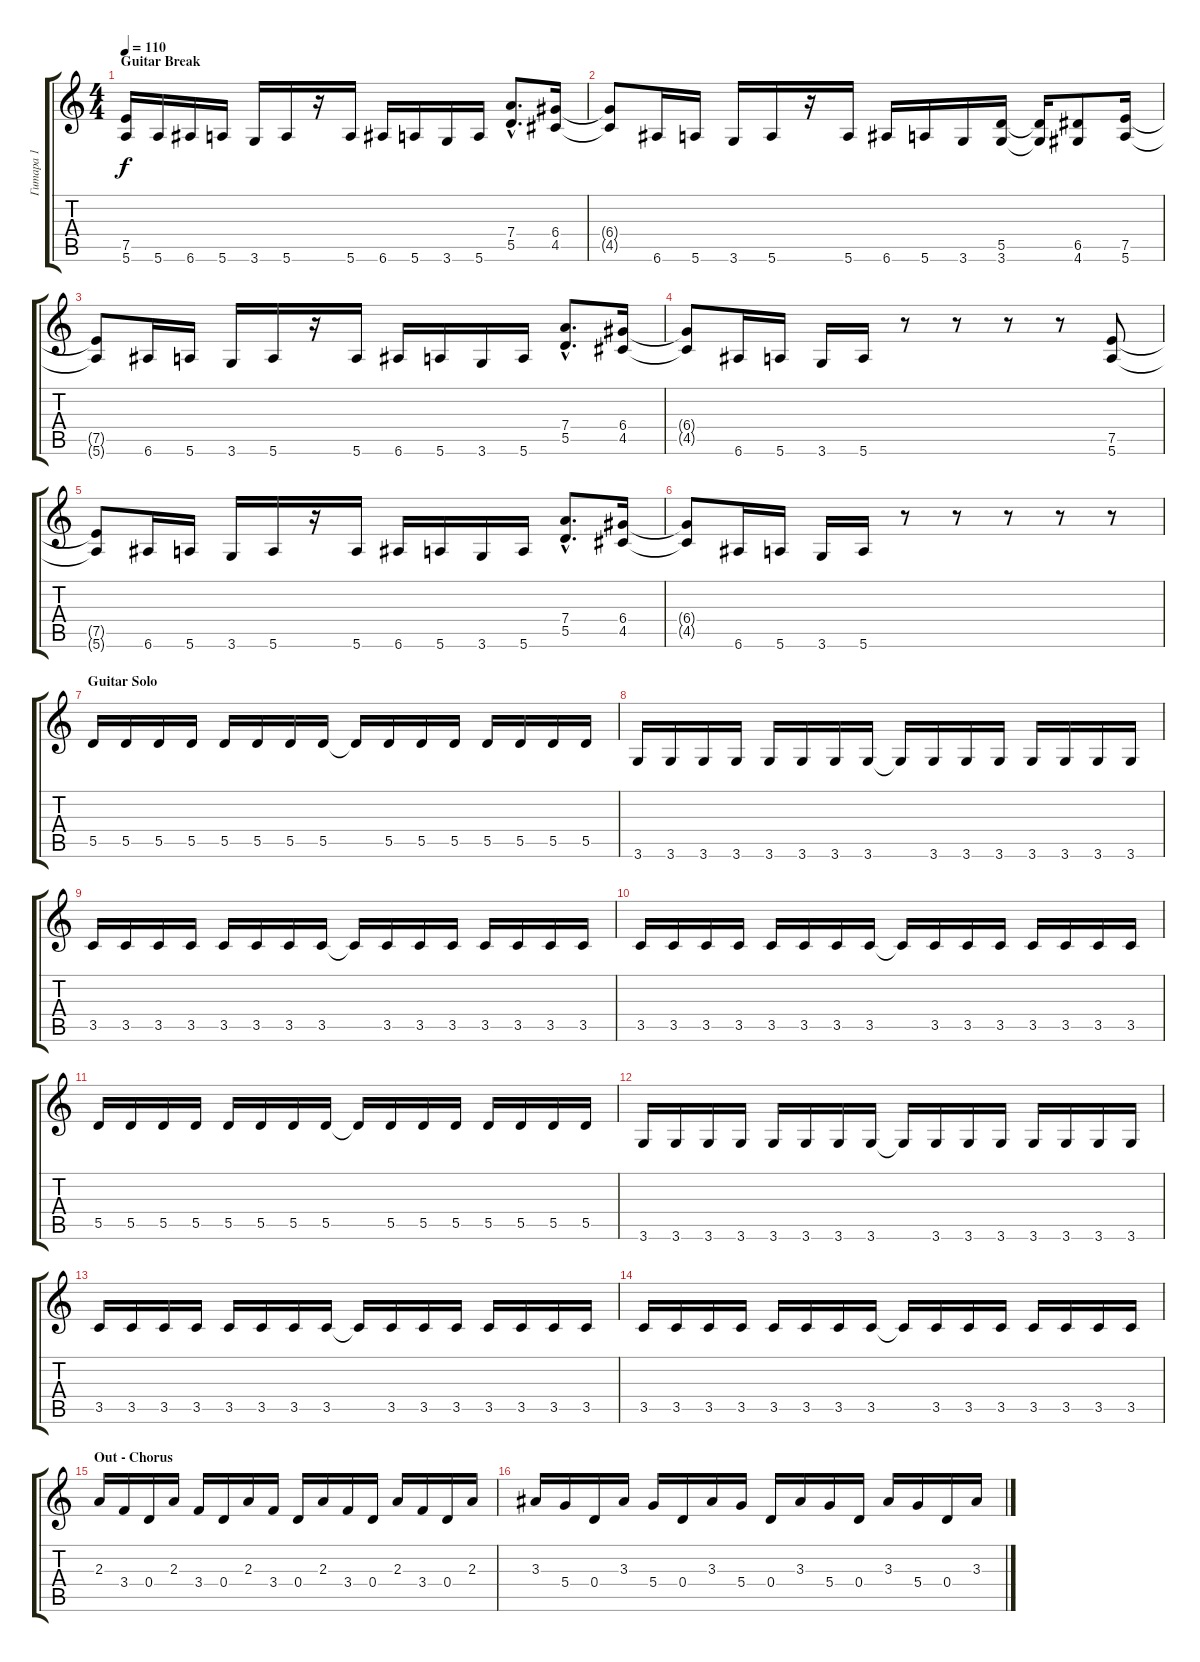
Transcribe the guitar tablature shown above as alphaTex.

\track ("Гитара 1" "Гитара 1") {instrument overdrivenguitar}
\staff {score tabs}
\tuning (E4 B3 G3 D3 A2 E2) {hide}
\ts (4 4)
\section ("" "Guitar Break")
\tempo 110
\clef g2
\ks c
(7.5{t} 5.6{t}).16{dy f} 5.6.16 6.6.16 5.6.16 3.6.16 5.6.16 r.16 5.6.16 6.6.16 5.6.16 3.6.16 5.6.16 (7.4{hac} 5.5{hac}).8{d} (6.4 4.5).16 |
(6.4{t} 4.5{t}).8 6.6.16 5.6.16 3.6.16 5.6.16 r.16 5.6.16 6.6.16 5.6.16 3.6.16 (5.5 3.6).16 (5.5{t} 3.6{t}).16 (6.5 4.6).8 (7.5 5.6).16 |
(7.5{t} 5.6{t}).8 6.6.16 5.6.16 3.6.16 5.6.16 r.16 5.6.16 6.6.16 5.6.16 3.6.16 5.6.16 (7.4{hac} 5.5{hac}).8{d} (6.4 4.5).16 |
(6.4{t} 4.5{t}).8 6.6.16 5.6.16 3.6.16 5.6.16 r.8 r.8 r.8 r.8 (7.5 5.6).8 |
(7.5{t} 5.6{t}).8 6.6.16 5.6.16 3.6.16 5.6.16 r.16 5.6.16 6.6.16 5.6.16 3.6.16 5.6.16 (7.4{hac} 5.5{hac}).8{d} (6.4 4.5).16 |
(6.4{t} 4.5{t}).8 6.6.16 5.6.16 3.6.16 5.6.16 r.8 r.8 r.8 r.8 r.8 |
\section ("" "Guitar Solo")
5.5.16{volume 10} 5.5.16 5.5.16 5.5.16 5.5.16 5.5.16 5.5.16 5.5.16 5.5{t}.16 5.5.16 5.5.16 5.5.16 5.5.16 5.5.16 5.5.16 5.5.16 |
3.6.16 3.6.16 3.6.16 3.6.16 3.6.16 3.6.16 3.6.16 3.6.16 3.6{t}.16 3.6.16 3.6.16 3.6.16 3.6.16 3.6.16 3.6.16 3.6.16 |
3.5.16 3.5.16 3.5.16 3.5.16 3.5.16 3.5.16 3.5.16 3.5.16 3.5{t}.16 3.5.16 3.5.16 3.5.16 3.5.16 3.5.16 3.5.16 3.5.16 |
3.5.16 3.5.16 3.5.16 3.5.16 3.5.16 3.5.16 3.5.16 3.5.16 3.5{t}.16 3.5.16 3.5.16 3.5.16 3.5.16 3.5.16 3.5.16 3.5.16 |
5.5.16{volume 10} 5.5.16 5.5.16 5.5.16 5.5.16 5.5.16 5.5.16 5.5.16 5.5{t}.16 5.5.16 5.5.16 5.5.16 5.5.16 5.5.16 5.5.16 5.5.16 |
3.6.16 3.6.16 3.6.16 3.6.16 3.6.16 3.6.16 3.6.16 3.6.16 3.6{t}.16 3.6.16 3.6.16 3.6.16 3.6.16 3.6.16 3.6.16 3.6.16 |
3.5.16 3.5.16 3.5.16 3.5.16 3.5.16 3.5.16 3.5.16 3.5.16 3.5{t}.16 3.5.16 3.5.16 3.5.16 3.5.16 3.5.16 3.5.16 3.5.16 |
3.5.16 3.5.16 3.5.16 3.5.16 3.5.16 3.5.16 3.5.16 3.5.16 3.5{t}.16 3.5.16 3.5.16 3.5.16 3.5.16 3.5.16 3.5.16 3.5.16 |
\section ("" "Out - Chorus")
2.3.16{volume 10 balance 8 instrument distortionguitar} 3.4.16 0.4.16 2.3.16 3.4.16 0.4.16 2.3.16 3.4.16 0.4.16 2.3.16 3.4.16 0.4.16 2.3.16 3.4.16 0.4.16 2.3.16 |
3.3.16 5.4.16 0.4.16 3.3.16 5.4.16 0.4.16 3.3.16 5.4.16 0.4.16 3.3.16 5.4.16 0.4.16 3.3.16 5.4.16 0.4.16 3.3.16
